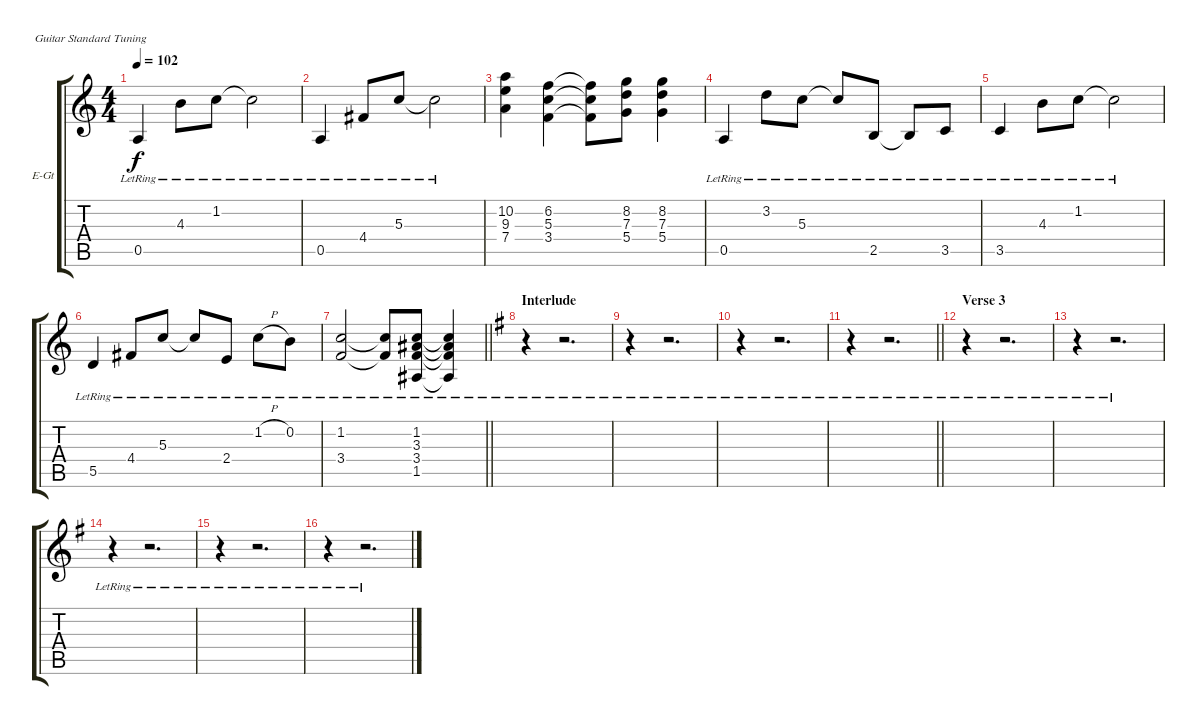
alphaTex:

\bracketExtendMode groupsimilarinstruments
\firstSystemTrackNameOrientation horizontal
\otherSystemsTrackNameOrientation horizontal
\track ("Guitar 1" "E-Gt") {instrument electricguitarclean}
\staff {score tabs}
\tuning (E4 B3 G3 D3 A2 E2)
\ts (4 4)
\tempo 102
\clef g2
\ks c
0.5{lr}.4{dy f} 4.3{lr}.8 1.2{lr}.8 1.2{lr t}.2 |
0.5{lr}.4 4.4{lr}.8 5.3{lr}.8 5.3{lr t}.2 |
(10.2 9.3 7.4).4 (6.2 5.3 3.4).4 (6.2{t} 5.3{t} 3.4{t}).8 (8.2 7.3 5.4).8 (8.2 7.3 5.4).4 |
0.5{lr}.4 3.2{lr}.8 5.3{lr}.8 5.3{lr t}.8 2.5{lr}.8 2.5{lr t}.8 3.5{lr}.8 |
3.5{lr}.4 4.3{lr}.8 1.2{lr}.8 1.2{lr t}.2 |
5.5{lr}.4 4.4{lr}.8 5.3{lr}.8 5.3{lr t}.8 2.4{lr}.8 1.2{h lr}.8 0.2{lr}.8 |
\barLineRight lightlight
(1.2{lr} 3.4{lr}).2 (1.2{lr t} 3.4{lr t}).8 (1.2{lr} 3.3{lr} 3.4{lr} 1.5{lr}).8 (1.2{lr t} 3.3{lr t} 3.4{lr t} 1.5{lr t}).4 |
\section ("" "Interlude")
\ks g
r.4 r.2{d} |
r.4 r.2{d} |
r.4 r.2{d} |
\barLineRight lightlight
r.4 r.2{d} |
\section ("" "Verse 3")
r.4 r.2{d} |
r.4 r.2{d} |
r.4 r.2{d} |
r.4 r.2{d} |
r.4 r.2{d}
